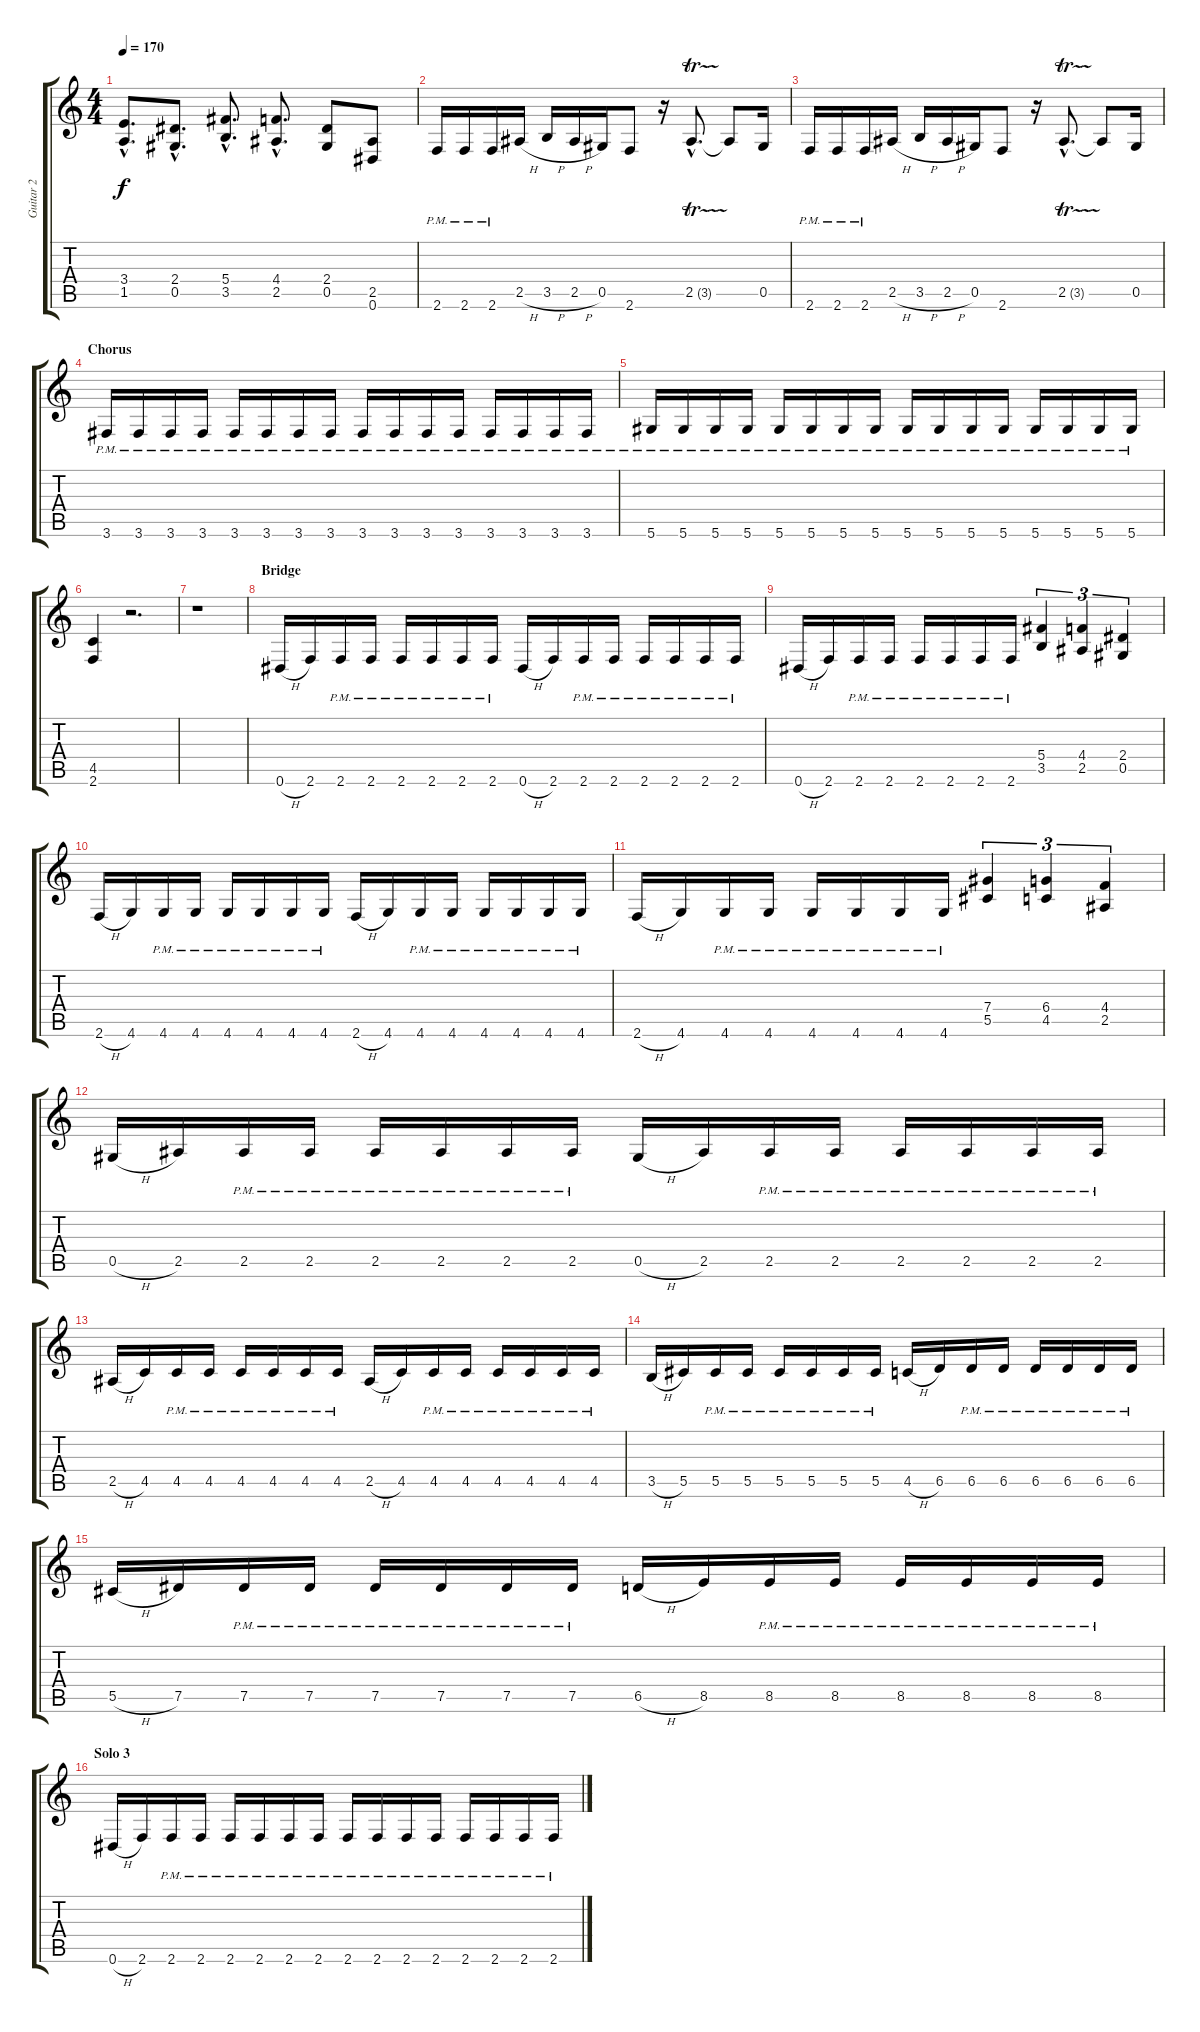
\track ("Guitar 2" "Guitar 2") {instrument distortionguitar}
\staff {score tabs}
\tuning (Eb4 Bb3 Gb3 Db3 Ab2 Eb2) {hide}
\ts (4 4)
\tempo 170
\clef g2
\ks c
(3.4{hac} 1.5{hac}).8{d dy f} (2.4{hac} 0.5{hac}).8{d} (5.4{hac} 3.5{hac}).8{d} (4.4{hac} 2.5{hac}).8{d} (2.4 0.5).8 (2.5 0.6).8 |
2.6{pm}.16 2.6{pm}.16 2.6{pm}.16 2.5{h}.16 3.5{h}.16 2.5{h}.16 0.5.16 2.6.8 r.16 2.5{tr (3 16) hac}.8{d} 2.5{t}.8 0.5.16 |
2.6{pm}.16 2.6{pm}.16 2.6{pm}.16 2.5{h}.16 3.5{h}.16 2.5{h}.16 0.5.16 2.6.8 r.16 2.5{tr (3 16) hac}.8{d} 2.5{t}.8 0.5.16 |
\section ("" "Chorus")
3.6{pm}.16 3.6{pm}.16 3.6{pm}.16 3.6{pm}.16 3.6{pm}.16 3.6{pm}.16 3.6{pm}.16 3.6{pm}.16 3.6{pm}.16 3.6{pm}.16 3.6{pm}.16 3.6{pm}.16 3.6{pm}.16 3.6{pm}.16 3.6{pm}.16 3.6{pm}.16 |
5.6{pm}.16 5.6{pm}.16 5.6{pm}.16 5.6{pm}.16 5.6{pm}.16 5.6{pm}.16 5.6{pm}.16 5.6{pm}.16 5.6{pm}.16 5.6{pm}.16 5.6{pm}.16 5.6{pm}.16 5.6{pm}.16 5.6{pm}.16 5.6{pm}.16 5.6{pm}.16 |
(4.5 2.6).4 r.2{d} |
r.1 |
\section ("" "Bridge")
0.6{h}.16 2.6.16 2.6{pm}.16 2.6{pm}.16 2.6{pm}.16 2.6{pm}.16 2.6{pm}.16 2.6{pm}.16 0.6{h}.16 2.6.16 2.6{pm}.16 2.6{pm}.16 2.6{pm}.16 2.6{pm}.16 2.6{pm}.16 2.6{pm}.16 |
0.6{h}.16 2.6.16 2.6{pm}.16 2.6{pm}.16 2.6{pm}.16 2.6{pm}.16 2.6{pm}.16 2.6{pm}.16 (5.4 3.5).4{tu (3 2)} (4.4 2.5).4{tu (3 2)} (2.4 0.5).4{tu (3 2)} |
2.6{h}.16 4.6.16 4.6{pm}.16 4.6{pm}.16 4.6{pm}.16 4.6{pm}.16 4.6{pm}.16 4.6{pm}.16 2.6{h}.16 4.6.16 4.6{pm}.16 4.6{pm}.16 4.6{pm}.16 4.6{pm}.16 4.6{pm}.16 4.6{pm}.16 |
2.6{h}.16 4.6.16 4.6{pm}.16 4.6{pm}.16 4.6{pm}.16 4.6{pm}.16 4.6{pm}.16 4.6{pm}.16 (7.4 5.5).4{tu (3 2)} (6.4 4.5).4{tu (3 2)} (4.4 2.5).4{tu (3 2)} |
0.5{h}.16 2.5.16 2.5{pm}.16 2.5{pm}.16 2.5{pm}.16 2.5{pm}.16 2.5{pm}.16 2.5{pm}.16 0.5{h}.16 2.5.16 2.5{pm}.16 2.5{pm}.16 2.5{pm}.16 2.5{pm}.16 2.5{pm}.16 2.5{pm}.16 |
2.5{h}.16 4.5.16 4.5{pm}.16 4.5{pm}.16 4.5{pm}.16 4.5{pm}.16 4.5{pm}.16 4.5{pm}.16 2.5{h}.16 4.5.16 4.5{pm}.16 4.5{pm}.16 4.5{pm}.16 4.5{pm}.16 4.5{pm}.16 4.5{pm}.16 |
3.5{h}.16 5.5.16 5.5{pm}.16 5.5{pm}.16 5.5{pm}.16 5.5{pm}.16 5.5{pm}.16 5.5{pm}.16 4.5{h}.16 6.5.16 6.5{pm}.16 6.5{pm}.16 6.5{pm}.16 6.5{pm}.16 6.5{pm}.16 6.5{pm}.16 |
5.5{h}.16 7.5.16 7.5{pm}.16 7.5{pm}.16 7.5{pm}.16 7.5{pm}.16 7.5{pm}.16 7.5{pm}.16 6.5{h}.16 8.5.16 8.5{pm}.16 8.5{pm}.16 8.5{pm}.16 8.5{pm}.16 8.5{pm}.16 8.5{pm}.16 |
\section ("" "Solo 3")
0.6{h}.16 2.6.16 2.6{pm}.16 2.6{pm}.16 2.6{pm}.16 2.6{pm}.16 2.6{pm}.16 2.6{pm}.16 2.6{pm}.16 2.6{pm}.16 2.6{pm}.16 2.6{pm}.16 2.6{pm}.16 2.6{pm}.16 2.6{pm}.16 2.6{pm}.16
